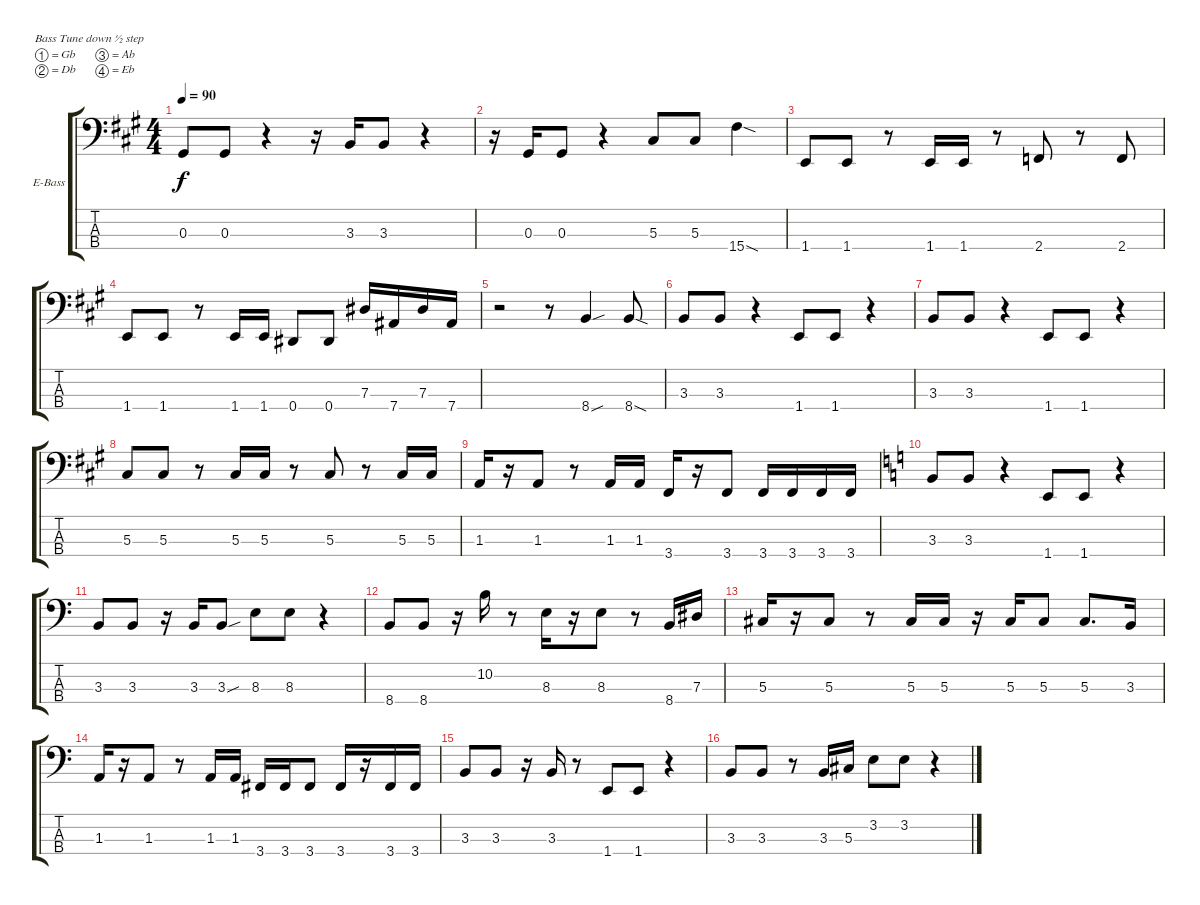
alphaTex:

\bracketExtendMode groupsimilarinstruments
\firstSystemTrackNameOrientation horizontal
\otherSystemsTrackNameOrientation horizontal
\track ("Untitled" "E-Bass") {instrument electricbasspick}
\staff {score tabs}
\tuning (Gb2 Db2 Ab1 Eb1)
\ts (4 4)
\tempo 90
\clef f4
\ks a
0.3.8{dy f} 0.3.8 r.4 r.16 3.3.16 3.3.8 r.4 |
r.16 0.3.16 0.3.8 r.4 5.3.8 5.3.8 15.4{sod}.4 |
1.4.8 1.4.8 r.8 1.4.16 1.4.16 r.8 2.4.8 r.8 2.4.8 |
1.4.8 1.4.8 r.8 1.4.16 1.4.16 0.4.8 0.4.8 7.3.16 7.4.16 7.3.16 7.4.16 |
r.2 r.8 8.4{sou}.4 8.4{sod}.8 |
3.3.8 3.3.8 r.4 1.4.8 1.4.8 r.4 |
3.3.8 3.3.8 r.4 1.4.8 1.4.8 r.4 |
5.3.8 5.3.8 r.8 5.3.16 5.3.16 r.8 5.3.8 r.8 5.3.16 5.3.16 |
1.3.16 r.16 1.3.8 r.8 1.3.16 1.3.16 3.4.16 r.16 3.4.8 3.4.16 3.4.16 3.4.16 3.4.16 |
\ks c
3.3.8 3.3.8 r.4 1.4.8 1.4.8 r.4 |
3.3.8 3.3.8 r.16 3.3.16 3.3{sou}.8 8.3.8 8.3.8 r.4 |
8.4.8 8.4.8 r.16 10.2.16 r.8 8.3.16 r.16 8.3.8 r.8 8.4.16 7.3.16 |
5.3.16 r.16 5.3.8 r.8 5.3.16 5.3.16 r.16 5.3.16 5.3.8 5.3.8{d} 3.3.16 |
1.3.16 r.16 1.3.8 r.8 1.3.16 1.3.16 3.4.16 3.4.16 3.4.8 3.4.16 r.16 3.4.16 3.4.16 |
3.3.8 3.3.8 r.16 3.3.16 r.8 1.4.8 1.4.8 r.4 |
3.3.8 3.3.8 r.8 3.3.16 5.3.16 3.2.8 3.2.8 r.4
